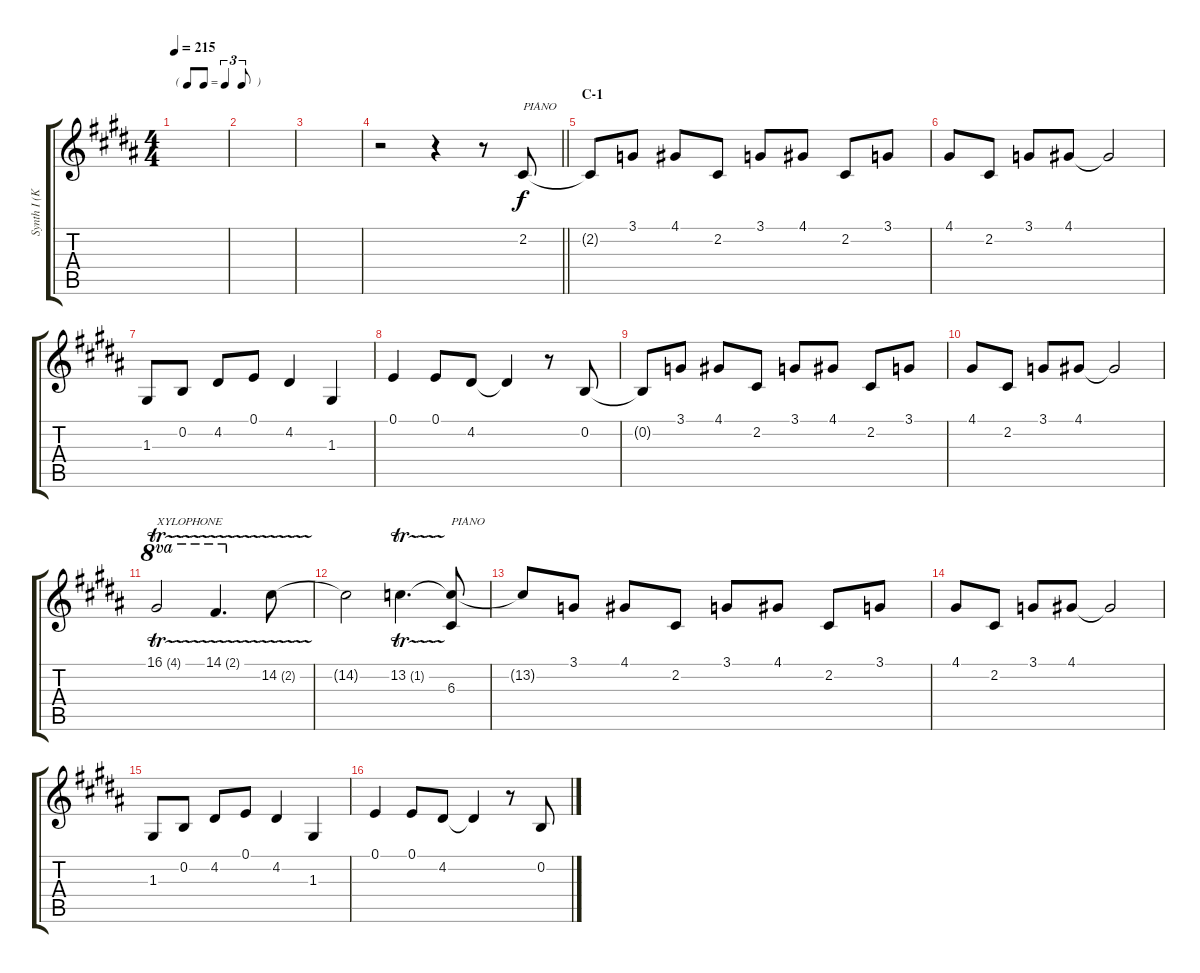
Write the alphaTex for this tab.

\track ("Synth I (Kotobuki Tsumugi)" "Synth I (K") {instrument acousticgrandpiano}
\staff {score tabs}
\tuning (E4 B3 G3 D3 A2 E2) {hide}
\ts (4 4)
\tf triplet8th
\tempo 215
\clef g2
\ks b
|
|
|
\barLineRight lightlight
r.2 r.4 r.8 2.2.8{txt "PIANO" instrument acousticgrandpiano} |
\section ("" "C-1")
2.2{t}.8 3.1.8 4.1.8 2.2.8 3.1.8 4.1.8 2.2.8 3.1.8 |
4.1.8 2.2.8 3.1.8 4.1.8 4.1{t}.2 |
1.3.8 0.2.8 4.2.8 0.1.8 4.2.4 1.3.4 |
0.1.4 0.1.8 4.2.8 4.2{t}.4 r.8 0.2.8 |
0.2{t}.8 3.1.8 4.1.8 2.2.8 3.1.8 4.1.8 2.2.8 3.1.8 |
4.1.8 2.2.8 3.1.8 4.1.8 4.1{t}.2 |
16.1{tr (4 16)}.2{ot 8va txt "XYLOPHONE" instrument celesta} 14.1{tr (2 16)}.4{d ot 8va} 14.2{tr (2 16)}.8 |
14.2{t}.2 13.2{tr (1 16)}.4{d} (13.2{t} 6.3).8{txt "PIANO" instrument acousticgrandpiano} |
13.2{t}.8 3.1.8 4.1.8 2.2.8 3.1.8 4.1.8 2.2.8 3.1.8 |
4.1.8 2.2.8 3.1.8 4.1.8 4.1{t}.2 |
1.3.8 0.2.8 4.2.8 0.1.8 4.2.4 1.3.4 |
0.1.4 0.1.8 4.2.8 4.2{t}.4 r.8 0.2.8
